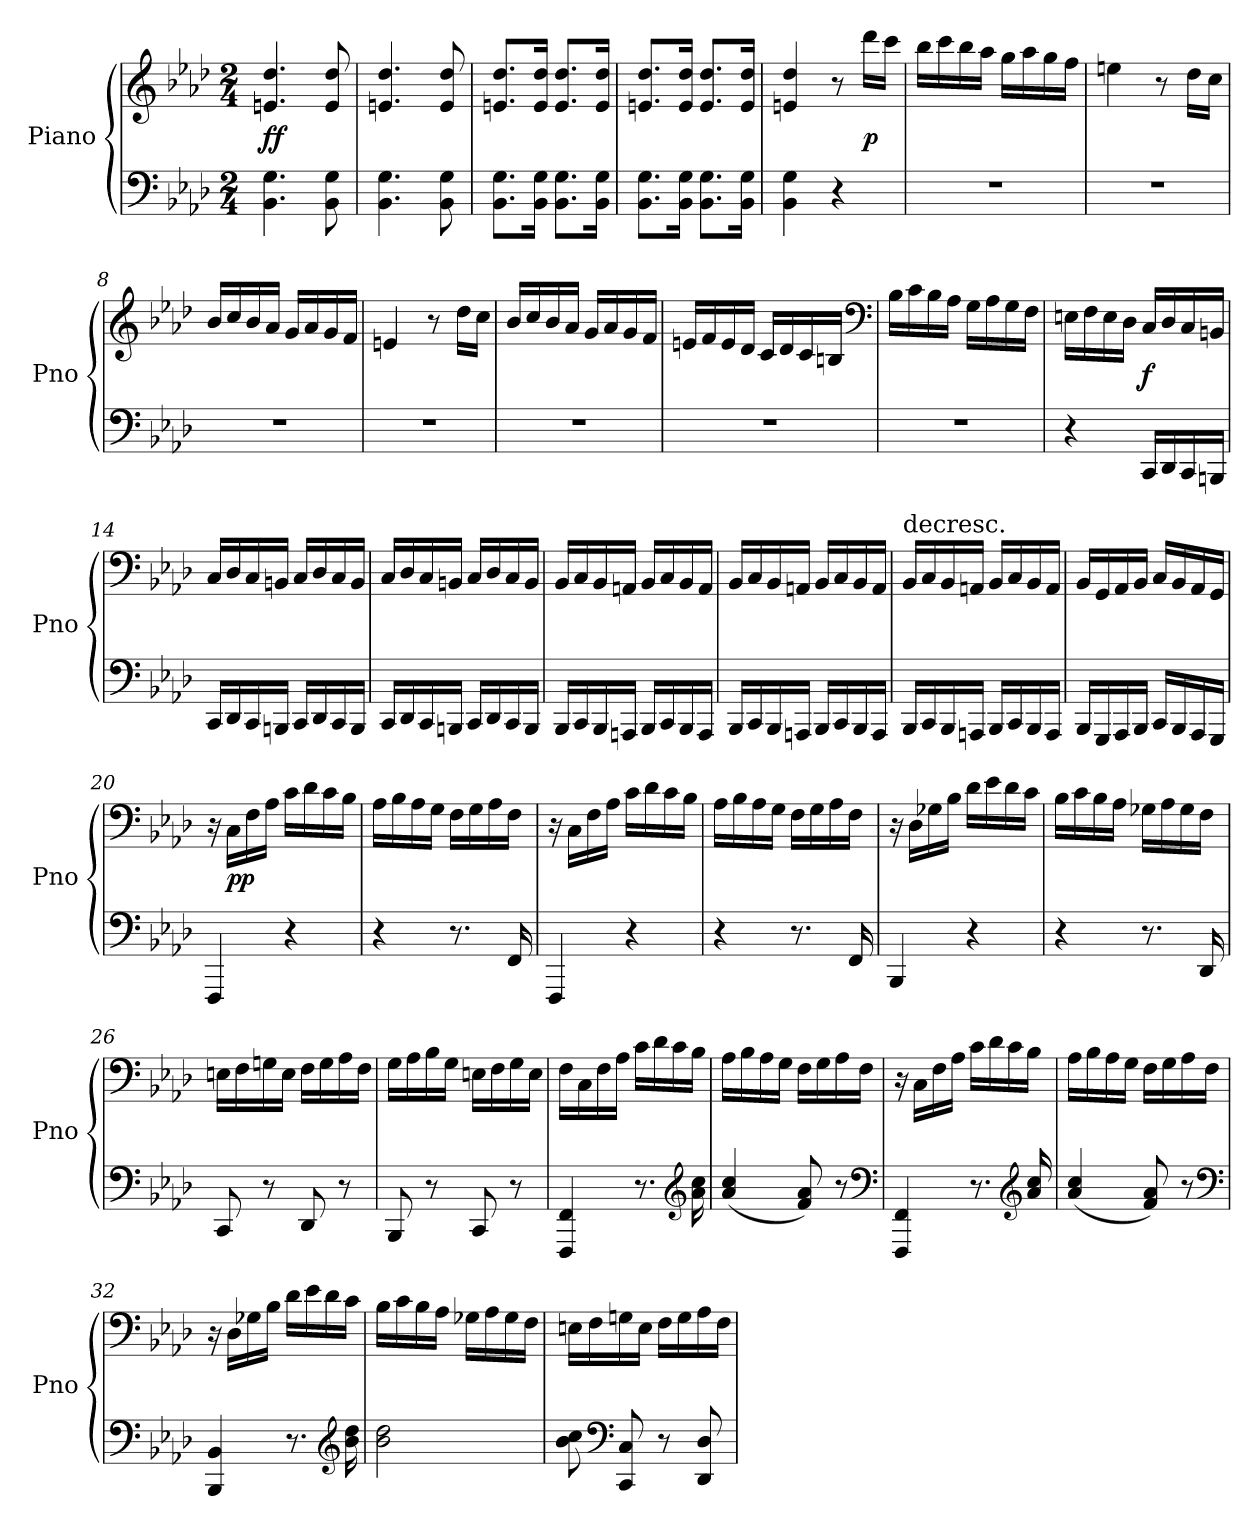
**kern	**kern	**dynam
*part1	*part1	*part1
*staff2	*staff1	*staff1/2
*I"Piano	*	*
*I'Pno	*	*
*clefF4	*clefG2	*
*k[b-e-a-d-]	*k[b-e-a-d-]	*
*f:	*f:	*
*M2/4	*M2/4	*
*MM144	*MM144	*
=1	=1	=1
4.BB-\ 4.G\	4.en/ 4.dd-/	ff
8BB-\ 8G\	8e/ 8dd-/	.
=2	=2	=2
4.BB-\ 4.G\	4.en/ 4.dd-/	.
8BB-\ 8G\	8e/ 8dd-/	.
=3	=3	=3
8.BB-\ 8.G\L	8.en/ 8.dd-/L	.
16BB-\ 16G\Jk	16e/ 16dd-/Jk	.
8.BB-\ 8.G\L	8.e/ 8.dd-/L	.
16BB-\ 16G\Jk	16e/ 16dd-/Jk	.
=4	=4	=4
8.BB-\ 8.G\L	8.en/ 8.dd-/L	.
16BB-\ 16G\Jk	16e/ 16dd-/Jk	.
8.BB-\ 8.G\L	8.e/ 8.dd-/L	.
16BB-\ 16G\Jk	16e/ 16dd-/Jk	.
=5	=5	=5
4BB-\ 4G\	4en/ 4dd-/	.
4r	8r	.
.	16ddd-\LL	p
.	16ccc\JJ	.
=6	=6	=6
2r	16bb-\LL	.
.	16ccc\	.
.	16bb-\	.
.	16aa-\JJ	.
.	16gg\LL	.
.	16aa-\	.
.	16gg\	.
.	16ff\JJ	.
=7	=7	=7
2r	4een\	.
.	8r	.
.	16dd-\LL	.
.	16cc\JJ	.
=8	=8	=8
2r	16b-/LL	.
.	16cc/	.
.	16b-/	.
.	16a-/JJ	.
.	16g/LL	.
.	16a-/	.
.	16g/	.
.	16f/JJ	.
=9	=9	=9
2r	4en/	.
.	8r	.
.	16dd-\LL	.
.	16cc\JJ	.
=10	=10	=10
2r	16b-/LL	.
.	16cc/	.
.	16b-/	.
.	16a-/JJ	.
.	16g/LL	.
.	16a-/	.
.	16g/	.
.	16f/JJ	.
=11	=11	=11
2r	16en/LL	.
.	16f/	.
.	16e/	.
.	16d-/JJ	.
.	16c/LL	.
.	16d-/	.
.	16c/	.
.	16Bn/JJ	.
*	*clefF4	*
=12	=12	=12
2r	16B-\LL	.
.	16c\	.
.	16B-\	.
.	16A-\JJ	.
.	16G\LL	.
.	16A-\	.
.	16G\	.
.	16F\JJ	.
=13	=13	=13
4r	16En\LL	.
.	16F\	.
.	16E\	.
.	16D-\JJ	.
16CC/LL	16C/LL	f
16DD-/	16D-/	.
16CC/	16C/	.
16BBBn/JJ	16BBn/JJ	.
=14	=14	=14
16CC/LL	16C/LL	.
16DD-/	16D-/	.
16CC/	16C/	.
16BBBn/JJ	16BBn/JJ	.
16CC/LL	16C/LL	.
16DD-/	16D-/	.
16CC/	16C/	.
16BBB/JJ	16BB/JJ	.
=15	=15	=15
16CC/LL	16C/LL	.
16DD-/	16D-/	.
16CC/	16C/	.
16BBBn/JJ	16BBn/JJ	.
16CC/LL	16C/LL	.
16DD-/	16D-/	.
16CC/	16C/	.
16BBB/JJ	16BB/JJ	.
=16	=16	=16
16BBB-/LL	16BB-/LL	.
16CC/	16C/	.
16BBB-/	16BB-/	.
16AAAn/JJ	16AAn/JJ	.
16BBB-/LL	16BB-/LL	.
16CC/	16C/	.
16BBB-/	16BB-/	.
16AAA/JJ	16AA/JJ	.
=17	=17	=17
16BBB-/LL	16BB-/LL	.
16CC/	16C/	.
16BBB-/	16BB-/	.
16AAAn/JJ	16AAn/JJ	.
16BBB-/LL	16BB-/LL	.
16CC/	16C/	.
16BBB-/	16BB-/	.
16AAA/JJ	16AA/JJ	.
=18	=18	=18
!	!LO:TX:t=decresc.	!
16BBB-/LL	16BB-/LL	.
16CC/	16C/	.
16BBB-/	16BB-/	.
16AAAn/JJ	16AAn/JJ	.
16BBB-/LL	16BB-/LL	.
16CC/	16C/	.
16BBB-/	16BB-/	.
16AAA/JJ	16AA/JJ	.
=19	=19	=19
16BBB-/LL	16BB-/LL	.
16GGG/	16GG/	.
16AAA-/	16AA-/	.
16BBB-/JJ	16BB-/JJ	.
16CC/LL	16C/LL	.
16BBB-/	16BB-/	.
16AAA-/	16AA-/	.
16GGG/JJ	16GG/JJ	.
=20	=20	=20
4FFF/	16r	.
.	16C\LL	pp
.	16F\	.
.	16A-\JJ	.
4r	16c\LL	.
.	16d-\	.
.	16c\	.
.	16B-\JJ	.
=21	=21	=21
4r	16A-\LL	.
.	16B-\	.
.	16A-\	.
.	16G\JJ	.
8.r	16F\LL	.
.	16G\	.
.	16A-\	.
16FF/	16F\JJ	.
=22	=22	=22
4FFF/	16r	.
.	16C\LL	.
.	16F\	.
.	16A-\JJ	.
4r	16c\LL	.
.	16d-\	.
.	16c\	.
.	16B-\JJ	.
=23	=23	=23
4r	16A-\LL	.
.	16B-\	.
.	16A-\	.
.	16G\JJ	.
8.r	16F\LL	.
.	16G\	.
.	16A-\	.
16FF/	16F\JJ	.
=24	=24	=24
4BBB-/	16r	.
.	16D-\LL	.
.	16G-X\	.
.	16B-\JJ	.
4r	16d-\LL	.
.	16e-\	.
.	16d-\	.
.	16c\JJ	.
=25	=25	=25
4r	16B-\LL	.
.	16c\	.
.	16B-\	.
.	16A-\JJ	.
8.r	16G-X\LL	.
.	16A-\	.
.	16G-\	.
16DD-/	16F\JJ	.
=26	=26	=26
8CC/	16En\LL	.
.	16F\	.
8r	16Gn\	.
.	16E\JJ	.
8DD-/	16F\LL	.
.	16G\	.
8r	16A-\	.
.	16F\JJ	.
=27	=27	=27
8BBB-/	16G\LL	.
.	16A-\	.
8r	16B-\	.
.	16G\JJ	.
8CC/	16En\LL	.
.	16F\	.
8r	16G\	.
.	16E\JJ	.
=28	=28	=28
4FFF/ 4FF/	16F\LL	.
.	16C\	.
.	16F\	.
.	16A-\JJ	.
8.r	16c\LL	.
.	16d-\	.
.	16c\	.
*clefG2	*	*
16a-\ 16cc\	16B-\JJ	.
=29	=29	=29
(4a-/ 4cc/	16A-\LL	.
.	16B-\	.
.	16A-\	.
.	16G\JJ	.
8f/ 8a-/)	16F\LL	.
.	16G\	.
8r	16A-\	.
.	16F\JJ	.
*clefF4	*	*
=30	=30	=30
4FFF/ 4FF/	16r	.
.	16C\LL	.
.	16F\	.
.	16A-\JJ	.
8.r	16c\LL	.
.	16d-\	.
.	16c\	.
*clefG2	*	*
16a-/ 16cc/	16B-\JJ	.
=31	=31	=31
(4a-/ 4cc/	16A-\LL	.
.	16B-\	.
.	16A-\	.
.	16G\JJ	.
8f/ 8a-/)	16F\LL	.
.	16G\	.
8r	16A-\	.
.	16F\JJ	.
*clefF4	*	*
=32	=32	=32
4BBB-/ 4BB-/	16r	.
.	16D-\LL	.
.	16G-X\	.
.	16B-\JJ	.
8.r	16d-\LL	.
.	16e-\	.
.	16d-\	.
*clefG2	*	*
16b-\ 16dd-\	16c\JJ	.
=33	=33	=33
2b-\ 2dd-\	16B-\LL	.
.	16c\	.
.	16B-\	.
.	16A-\JJ	.
.	16G-X\LL	.
.	16A-\	.
.	16G-\	.
.	16F\JJ	.
=34	=34	=34
8b-\ 8cc\	16En\LL	.
.	16F\	.
*clefF4	*	*
8CC/ 8C/	16Gn\	.
.	16E\JJ	.
8r	16F\LL	.
.	16G\	.
8DD-/ 8D-/	16A-\	.
.	16F\JJ	.
=	=	=
*-	*-	*-
